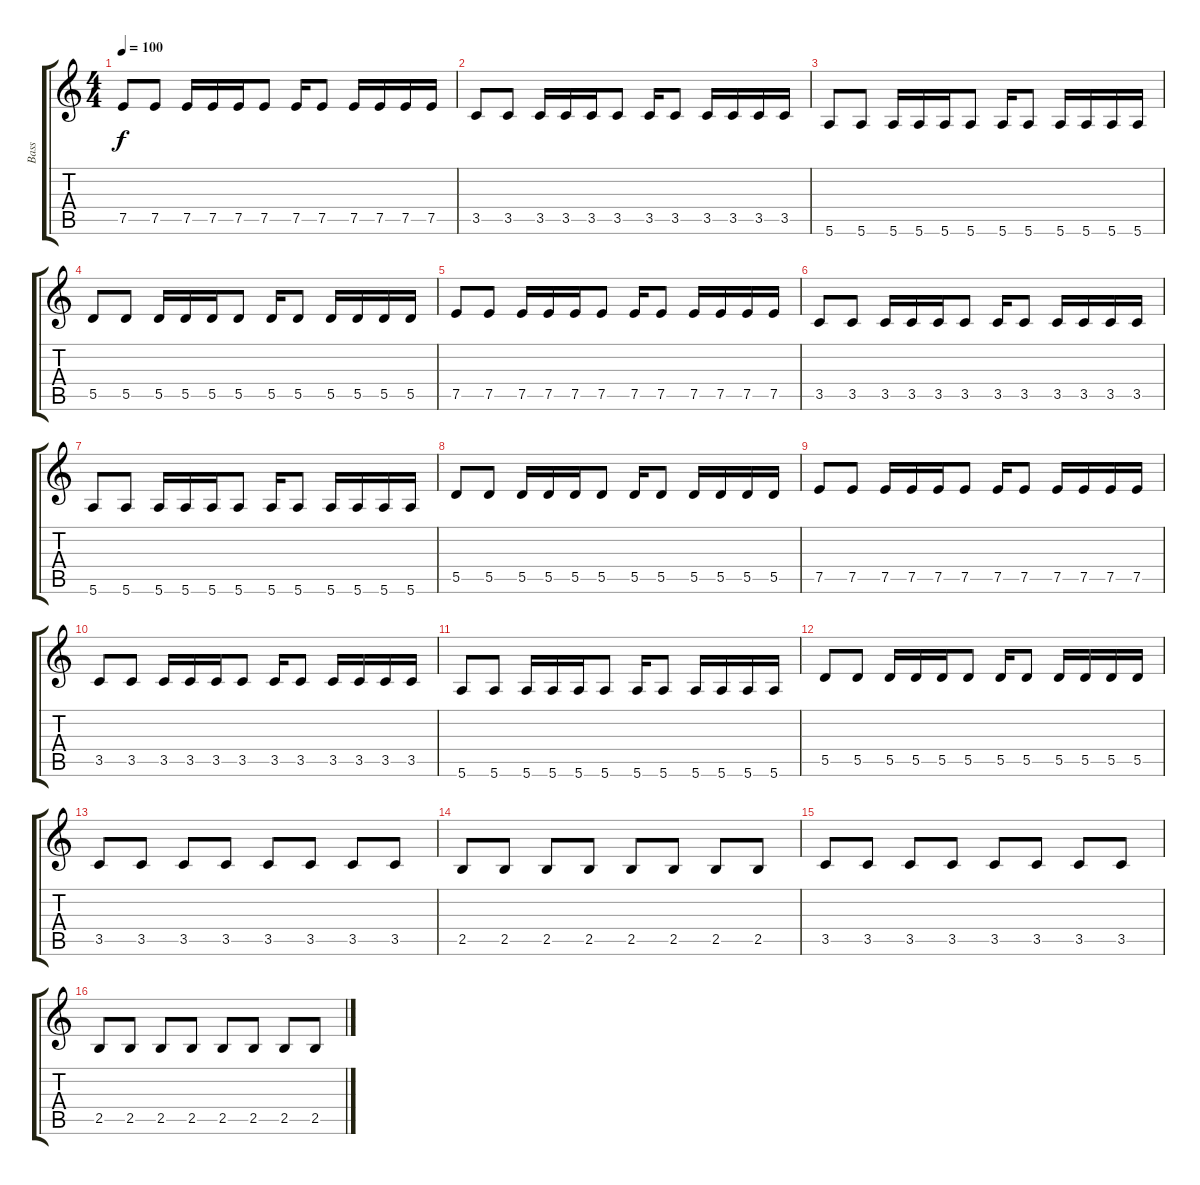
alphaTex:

\track ("Bass" "Bass") {instrument electricbassfinger}
\staff {score tabs}
\tuning (E4 B3 G3 D3 A2 E2) {hide}
\ts (4 4)
\tempo 100
\clef g2
\ks c
7.5.8{dy f} 7.5.8 7.5.16 7.5.16 7.5.16 7.5.8 7.5.16 7.5.8 7.5.16 7.5.16 7.5.16 7.5.16 |
3.5.8 3.5.8 3.5.16 3.5.16 3.5.16 3.5.8 3.5.16 3.5.8 3.5.16 3.5.16 3.5.16 3.5.16 |
5.6.8 5.6.8 5.6.16 5.6.16 5.6.16 5.6.8 5.6.16 5.6.8 5.6.16 5.6.16 5.6.16 5.6.16 |
5.5.8 5.5.8 5.5.16 5.5.16 5.5.16 5.5.8 5.5.16 5.5.8 5.5.16 5.5.16 5.5.16 5.5.16 |
7.5.8 7.5.8 7.5.16 7.5.16 7.5.16 7.5.8 7.5.16 7.5.8 7.5.16 7.5.16 7.5.16 7.5.16 |
3.5.8 3.5.8 3.5.16 3.5.16 3.5.16 3.5.8 3.5.16 3.5.8 3.5.16 3.5.16 3.5.16 3.5.16 |
5.6.8 5.6.8 5.6.16 5.6.16 5.6.16 5.6.8 5.6.16 5.6.8 5.6.16 5.6.16 5.6.16 5.6.16 |
5.5.8 5.5.8 5.5.16 5.5.16 5.5.16 5.5.8 5.5.16 5.5.8 5.5.16 5.5.16 5.5.16 5.5.16 |
7.5.8 7.5.8 7.5.16 7.5.16 7.5.16 7.5.8 7.5.16 7.5.8 7.5.16 7.5.16 7.5.16 7.5.16 |
3.5.8 3.5.8 3.5.16 3.5.16 3.5.16 3.5.8 3.5.16 3.5.8 3.5.16 3.5.16 3.5.16 3.5.16 |
5.6.8 5.6.8 5.6.16 5.6.16 5.6.16 5.6.8 5.6.16 5.6.8 5.6.16 5.6.16 5.6.16 5.6.16 |
5.5.8 5.5.8 5.5.16 5.5.16 5.5.16 5.5.8 5.5.16 5.5.8 5.5.16 5.5.16 5.5.16 5.5.16 |
3.5.8 3.5.8 3.5.8 3.5.8 3.5.8 3.5.8 3.5.8 3.5.8 |
2.5.8 2.5.8 2.5.8 2.5.8 2.5.8 2.5.8 2.5.8 2.5.8 |
3.5.8 3.5.8 3.5.8 3.5.8 3.5.8 3.5.8 3.5.8 3.5.8 |
2.5.8 2.5.8 2.5.8 2.5.8 2.5.8 2.5.8 2.5.8 2.5.8
